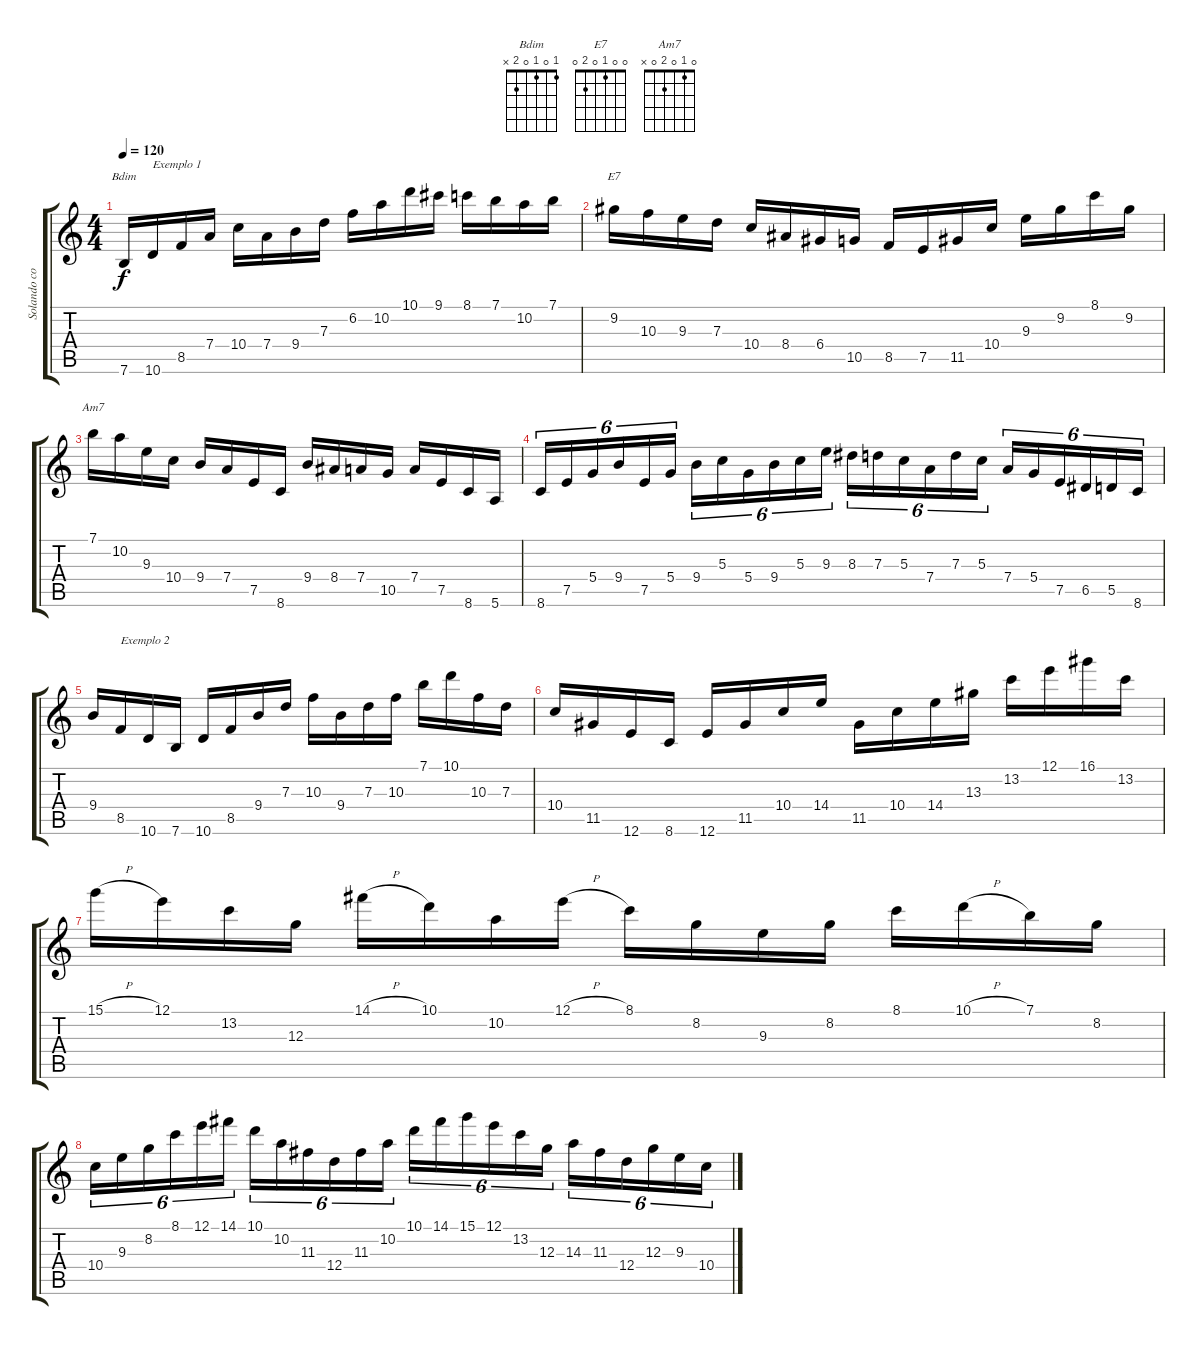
\track ("Solando com Edu VIII" "Solando co") {instrument overdrivenguitar}
\staff {score tabs}
\tuning (E4 B3 G3 D3 A2 E2) {hide}
\chord ("Bdim" 1 0 1 0 2 x)
\chord ("E7" 0 0 1 0 2 0)
\chord ("Am7" 0 1 0 2 0 x)
\ts (4 4)
\tempo 120
\clef g2
\ks c
7.6.16{ch "Bdim" dy f instrument overdrivenguitar} 10.6.16{txt "Exemplo 1"} 8.5.16 7.4.16 10.4.16 7.4.16 9.4.16 7.3.16 6.2.16 10.2.16 10.1.16 9.1.16 8.1.16 7.1.16 10.2.16 7.1.16 |
9.2.16{ch "E7"} 10.3.16 9.3.16 7.3.16 10.4.16 8.4.16 6.4.16 10.5.16 8.5.16 7.5.16 11.5.16 10.4.16 9.3.16 9.2.16 8.1.16 9.2.16 |
7.1.16{ch "Am7"} 10.2.16 9.3.16 10.4.16 9.4.16 7.4.16 7.5.16 8.6.16 9.4.16 8.4.16 7.4.16 10.5.16 7.4.16 7.5.16 8.6.16 5.6.16 |
8.6.16{tu (6 4)} 7.5.16{tu (6 4)} 5.4.16{tu (6 4)} 9.4.16{tu (6 4)} 7.5.16{tu (6 4)} 5.4.16{tu (6 4)} 9.4.16{tu (6 4)} 5.3.16{tu (6 4)} 5.4.16{tu (6 4)} 9.4.16{tu (6 4)} 5.3.16{tu (6 4)} 9.3.16{tu (6 4)} 8.3.16{tu (6 4)} 7.3.16{tu (6 4)} 5.3.16{tu (6 4)} 7.4.16{tu (6 4)} 7.3.16{tu (6 4)} 5.3.16{tu (6 4)} 7.4.16{tu (6 4)} 5.4.16{tu (6 4)} 7.5.16{tu (6 4)} 6.5.16{tu (6 4)} 5.5.16{tu (6 4)} 8.6.16{tu (6 4)} |
9.4.16 8.5.16{txt "Exemplo 2"} 10.6.16 7.6.16 10.6.16 8.5.16 9.4.16 7.3.16 10.3.16 9.4.16 7.3.16 10.3.16 7.1.16 10.1.16 10.3.16 7.3.16 |
10.4.16 11.5.16 12.6.16 8.6.16 12.6.16 11.5.16 10.4.16 14.4.16 11.5.16 10.4.16 14.4.16 13.3.16 13.2.16 12.1.16 16.1.16 13.2.16 |
15.1{h}.16 12.1.16 13.2.16 12.3.16 14.1{h}.16 10.1.16 10.2.16 12.1{h}.16 8.1.16 8.2.16 9.3.16 8.2.16 8.1.16 10.1{h}.16 7.1.16 8.2.16 |
10.4.16{tu (6 4)} 9.3.16{tu (6 4)} 8.2.16{tu (6 4)} 8.1.16{tu (6 4)} 12.1.16{tu (6 4)} 14.1.16{tu (6 4)} 10.1.16{tu (6 4)} 10.2.16{tu (6 4)} 11.3.16{tu (6 4)} 12.4.16{tu (6 4)} 11.3.16{tu (6 4)} 10.2.16{tu (6 4)} 10.1.16{tu (6 4)} 14.1.16{tu (6 4)} 15.1.16{tu (6 4)} 12.1.16{tu (6 4)} 13.2.16{tu (6 4)} 12.3.16{tu (6 4)} 14.3.16{tu (6 4)} 11.3.16{tu (6 4)} 12.4.16{tu (6 4)} 12.3.16{tu (6 4)} 9.3.16{tu (6 4)} 10.4.16{tu (6 4)}
